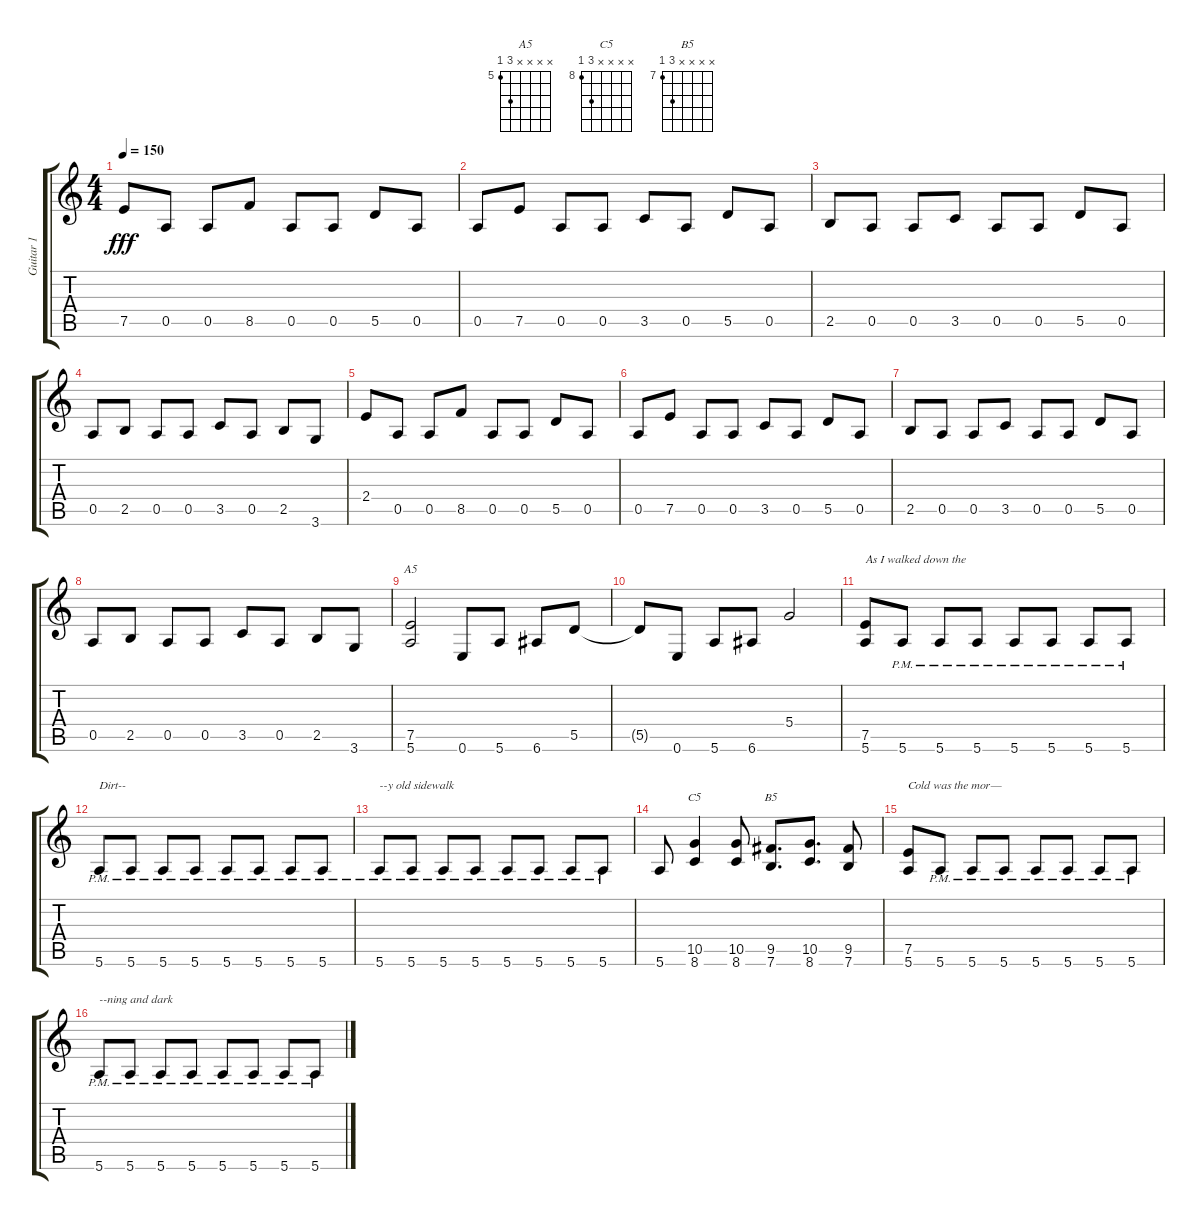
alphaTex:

\track ("Guitar 1" "Guitar 1") {instrument distortionguitar}
\staff {score tabs}
\tuning (E4 B3 G3 D3 A2 E2) {hide}
\chord ("A5" x x x x 7 5) {firstfret 5}
\chord ("C5" x x x x 10 8) {firstfret 8}
\chord ("B5" x x x x 9 7) {firstfret 7}
\ts (4 4)
\tempo 150
\clef g2
\ks c
7.5.8{dy fff} 0.5.8 0.5.8 8.5.8 0.5.8 0.5.8 5.5.8 0.5.8 |
0.5.8 7.5.8 0.5.8 0.5.8 3.5.8 0.5.8 5.5.8 0.5.8 |
2.5.8 0.5.8 0.5.8 3.5.8 0.5.8 0.5.8 5.5.8 0.5.8 |
0.5.8 2.5.8 0.5.8 0.5.8 3.5.8 0.5.8 2.5.8 3.6.8 |
2.4.8 0.5.8 0.5.8 8.5.8 0.5.8 0.5.8 5.5.8 0.5.8 |
0.5.8 7.5.8 0.5.8 0.5.8 3.5.8 0.5.8 5.5.8 0.5.8 |
2.5.8 0.5.8 0.5.8 3.5.8 0.5.8 0.5.8 5.5.8 0.5.8 |
0.5.8 2.5.8 0.5.8 0.5.8 3.5.8 0.5.8 2.5.8 3.6.8 |
(7.5 5.6).2{ch "A5"} 0.6.8 5.6.8 6.6.8 5.5.8 |
5.5{t}.8 0.6.8 5.6.8 6.6.8 5.4.2 |
(7.5 5.6).8{txt "As I walked down the "} 5.6{pm}.8 5.6{pm}.8 5.6{pm}.8 5.6{pm}.8 5.6{pm}.8 5.6{pm}.8 5.6{pm}.8 |
5.6{pm}.8{txt "Dirt--"} 5.6{pm}.8 5.6{pm}.8 5.6{pm}.8 5.6{pm}.8 5.6{pm}.8 5.6{pm}.8 5.6{pm}.8 |
5.6{pm}.8{txt "--y old sidewalk "} 5.6{pm}.8 5.6{pm}.8 5.6{pm}.8 5.6{pm}.8 5.6{pm}.8 5.6{pm}.8 5.6{pm}.8 |
5.6.8 (10.5 8.6).4{ch "C5"} (10.5 8.6).8 (9.5 7.6).8{d ch "B5"} (10.5 8.6).8{d} (9.5 7.6).8 |
(7.5 5.6).8{txt "Cold was the mor—"} 5.6{pm}.8 5.6{pm}.8 5.6{pm}.8 5.6{pm}.8 5.6{pm}.8 5.6{pm}.8 5.6{pm}.8 |
5.6{pm}.8{txt "--ning and dark "} 5.6{pm}.8 5.6{pm}.8 5.6{pm}.8 5.6{pm}.8 5.6{pm}.8 5.6{pm}.8 5.6{pm}.8
